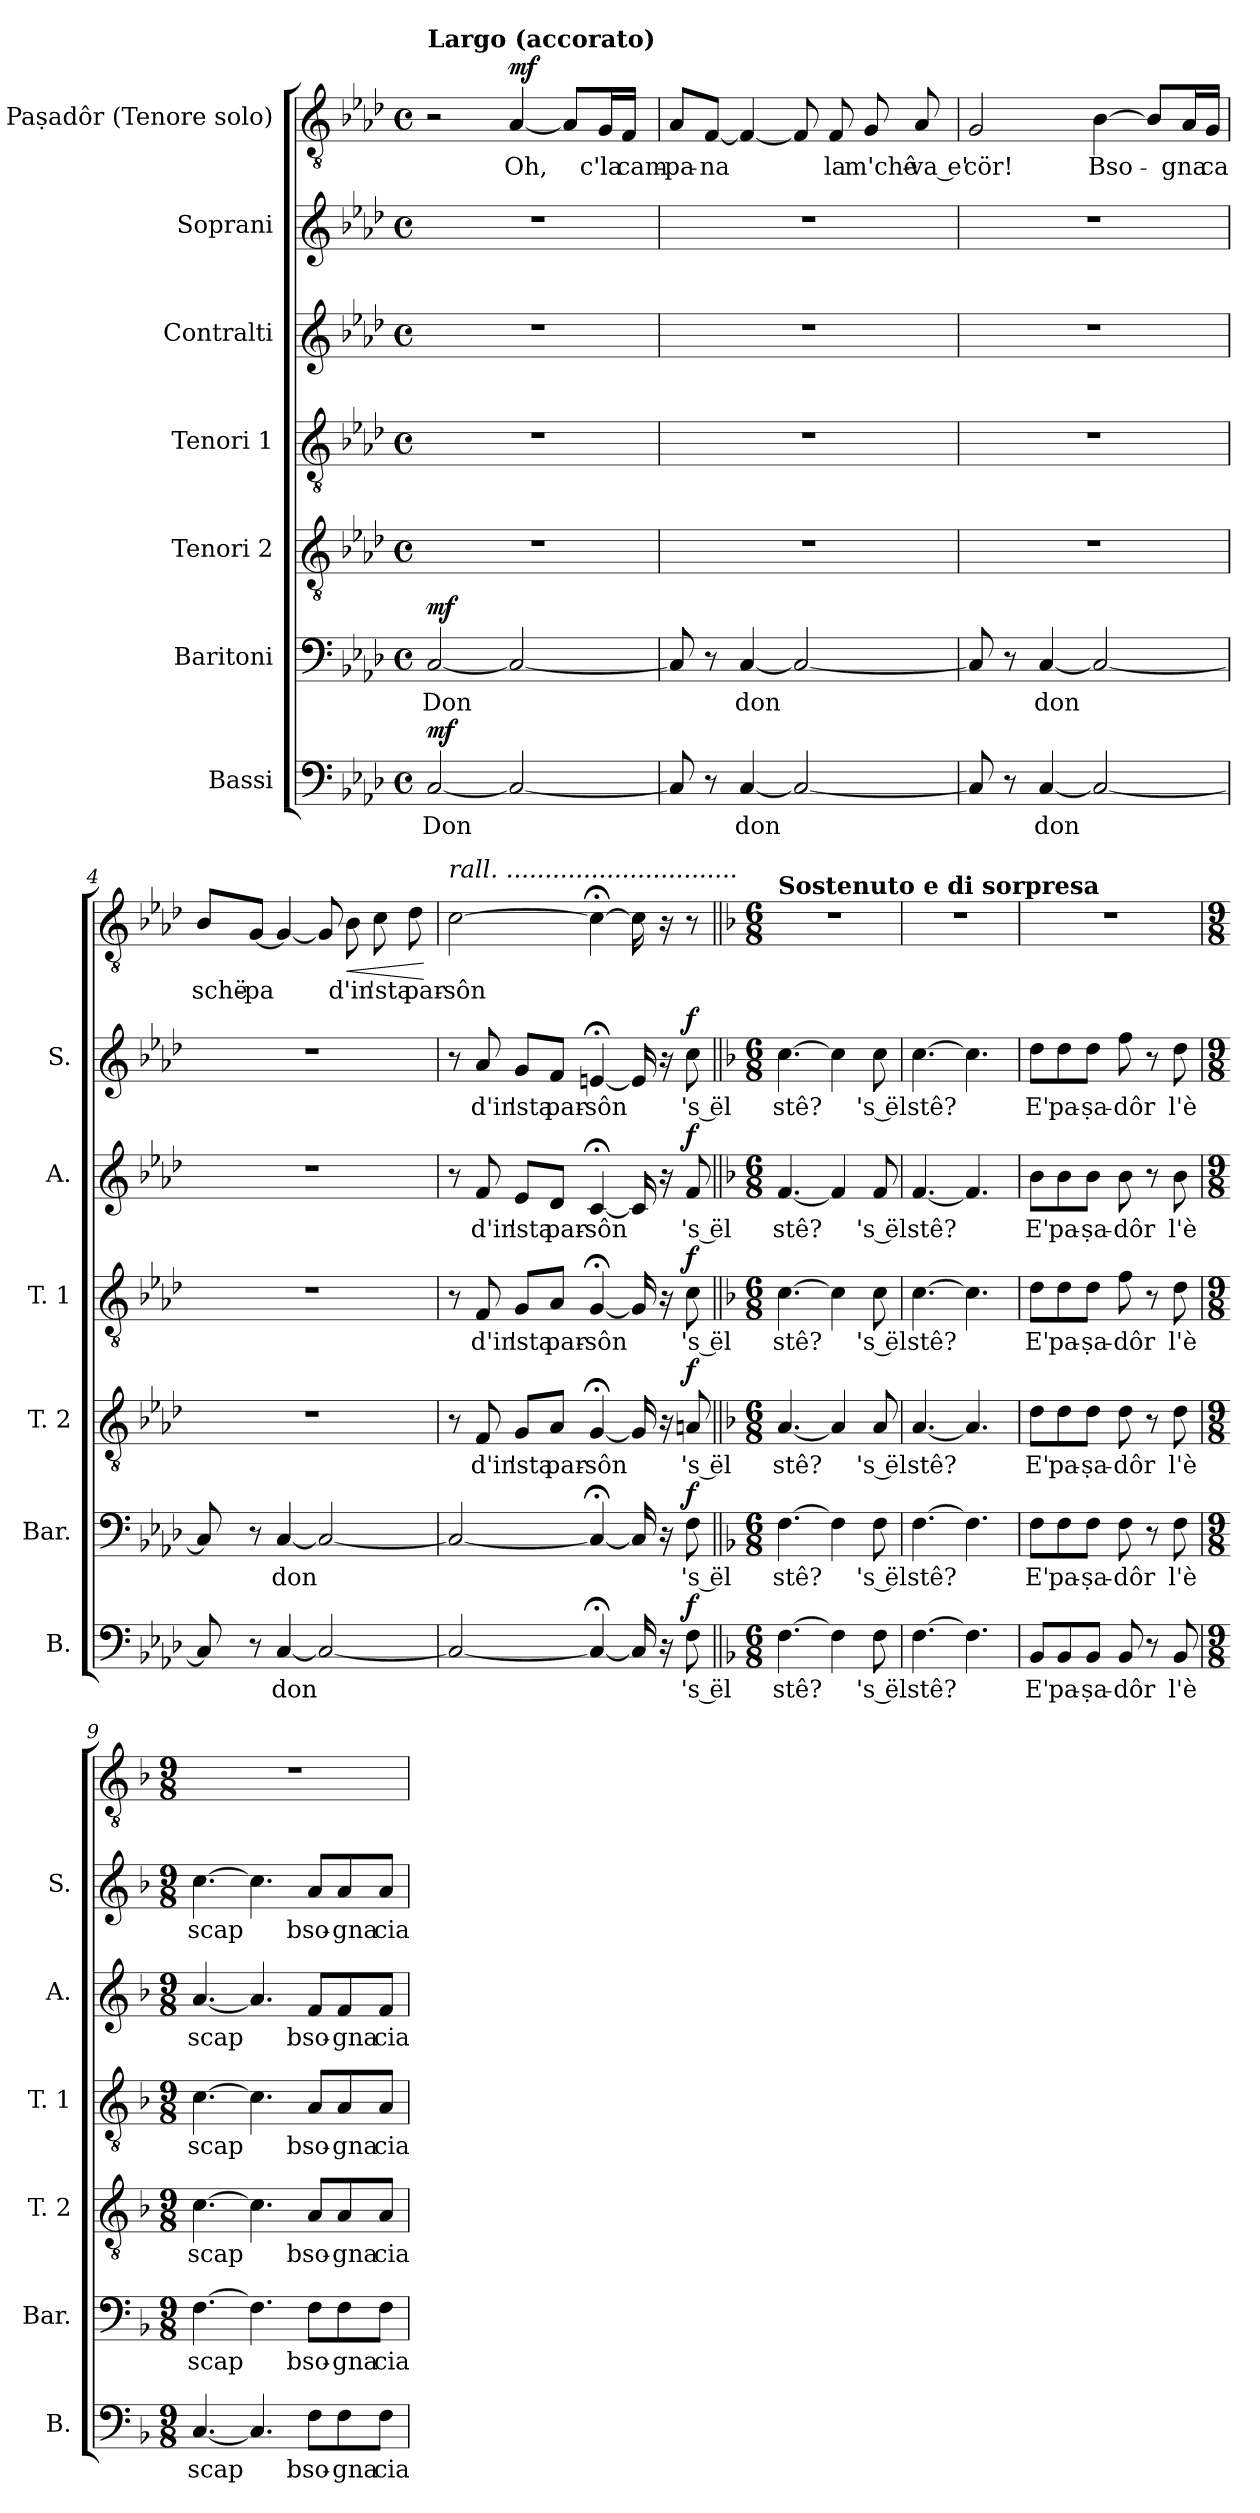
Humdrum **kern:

**kern	**text	**dynam	**kern	**text	**dynam	**kern	**text	**dynam	**kern	**text	**dynam	**kern	**text	**dynam	**kern	**text	**dynam	**kern	**text	**dynam
*part7	*part7	*part7	*part6	*part6	*part6	*part5	*part5	*part5	*part4	*part4	*part4	*part3	*part3	*part3	*part2	*part2	*part2	*part1	*part1	*part1
*staff7	*staff7	*staff7	*staff6	*staff6	*staff6	*staff5	*staff5	*staff5	*staff4	*staff4	*staff4	*staff3	*staff3	*staff3	*staff2	*staff2	*staff2	*staff1	*staff1	*staff1
*I"Bassi	*	*	*I"Baritoni	*	*	*I"Tenori 2	*	*	*I"Tenori 1	*	*	*I"Contralti	*	*	*I"Soprani	*	*	*I"E' Paṣadôr (Tenore solo)	*	*
*I'B.	*	*	*I'Bar.	*	*	*I'T. 2	*	*	*I'T. 1	*	*	*I'A.	*	*	*I'S.	*	*	*	*	*
*clefF4	*	*	*clefF4	*	*	*clefGv2	*	*	*clefGv2	*	*	*clefG2	*	*	*clefG2	*	*	*clefGv2	*	*
*k[b-e-a-d-]	*	*	*k[b-e-a-d-]	*	*	*k[b-e-a-d-]	*	*	*k[b-e-a-d-]	*	*	*k[b-e-a-d-]	*	*	*k[b-e-a-d-]	*	*	*k[b-e-a-d-]	*	*
*M4/4	*	*	*M4/4	*	*	*M4/4	*	*	*M4/4	*	*	*M4/4	*	*	*M4/4	*	*	*M4/4	*	*
*met(c)	*	*	*met(c)	*	*	*met(c)	*	*	*met(c)	*	*	*met(c)	*	*	*met(c)	*	*	*met(c)	*	*
=1	=1	=1	=1	=1	=1	=1	=1	=1	=1	=1	=1	=1	=1	=1	=1	=1	=1	=1	=1	=1
!	!	!	!	!	!	!	!	!	!	!	!	!	!	!	!	!	!	!LO:TX:a:B:t=Largo (accorato)	!	!
!	!LO:LY:b	!LO:DY:b	!	!LO:LY:b	!LO:DY:b	!	!	!	!	!	!	!	!	!	!	!	!	!	!	!
[2C/	Don	mf	[2C/	Don	mf	1r	.	.	1r	.	.	1r	.	.	1r	.	.	2r	.	.
*	*	*	*	*	*	*	*	*	*	*	*	*	*	*	*	*	*	*MM42	*	*
!	!	!	!	!	!	!	!	!	!	!	!	!	!	!	!	!	!	!	!LO:LY:b	!LO:DY:b
2C/_	.	.	2C/_	.	.	.	.	.	.	.	.	.	.	.	.	.	.	[4A-/	Oh,	mf
.	.	.	.	.	.	.	.	.	.	.	.	.	.	.	.	.	.	8A-/L]	.	.
!	!	!	!	!	!	!	!	!	!	!	!	!	!	!	!	!	!	!	!LO:LY:b	!
.	.	.	.	.	.	.	.	.	.	.	.	.	.	.	.	.	.	16G/L	c'la	.
!	!	!	!	!	!	!	!	!	!	!	!	!	!	!	!	!	!	!	!LO:LY:b	!
.	.	.	.	.	.	.	.	.	.	.	.	.	.	.	.	.	.	16F/JJ	cam-	.
=2	=2	=2	=2	=2	=2	=2	=2	=2	=2	=2	=2	=2	=2	=2	=2	=2	=2	=2	=2	=2
!	!	!	!	!	!	!	!	!	!	!	!	!	!	!	!	!	!	!	!LO:LY:b	!
8C/]	.	.	8C/]	.	.	1r	.	.	1r	.	.	1r	.	.	1r	.	.	8A-/L	-pa-	.
!	!	!	!	!	!	!	!	!	!	!	!	!	!	!	!	!	!	!	!LO:LY:b	!
8r	.	.	8r	.	.	.	.	.	.	.	.	.	.	.	.	.	.	[8F/J	-na	.
!	!LO:LY:b	!	!	!LO:LY:b	!	!	!	!	!	!	!	!	!	!	!	!	!	!	!	!
[4C/	don	.	[4C/	don	.	.	.	.	.	.	.	.	.	.	.	.	.	4F/_	.	.
2C/_	.	.	2C/_	.	.	.	.	.	.	.	.	.	.	.	.	.	.	8F/]	.	.
!	!	!	!	!	!	!	!	!	!	!	!	!	!	!	!	!	!	!	!LO:LY:b	!
.	.	.	.	.	.	.	.	.	.	.	.	.	.	.	.	.	.	8F/	la	.
!	!	!	!	!	!	!	!	!	!	!	!	!	!	!	!	!	!	!	!LO:LY:b	!
.	.	.	.	.	.	.	.	.	.	.	.	.	.	.	.	.	.	8G/	m'chê-	.
!	!	!	!	!	!	!	!	!	!	!	!	!	!	!	!	!	!	!	!LO:LY:b	!
.	.	.	.	.	.	.	.	.	.	.	.	.	.	.	.	.	.	8A-/	va e'	.
!!LO:LB:g=z
=3	=3	=3	=3	=3	=3	=3	=3	=3	=3	=3	=3	=3	=3	=3	=3	=3	=3	=3	=3	=3
!	!	!	!	!	!	!	!	!	!	!	!	!	!	!	!	!	!	!	!LO:LY:b	!
8C/]	.	.	8C/]	.	.	1r	.	.	1r	.	.	1r	.	.	1r	.	.	2G/	cör!	.
8r	.	.	8r	.	.	.	.	.	.	.	.	.	.	.	.	.	.	.	.	.
!	!LO:LY:b	!	!	!LO:LY:b	!	!	!	!	!	!	!	!	!	!	!	!	!	!	!	!
[4C/	don	.	[4C/	don	.	.	.	.	.	.	.	.	.	.	.	.	.	.	.	.
!	!	!	!	!	!	!	!	!	!	!	!	!	!	!	!	!	!	!	!LO:LY:b	!
2C/_	.	.	2C/_	.	.	.	.	.	.	.	.	.	.	.	.	.	.	[4B-\	Bso-	.
.	.	.	.	.	.	.	.	.	.	.	.	.	.	.	.	.	.	8B-/L]	.	.
!	!	!	!	!	!	!	!	!	!	!	!	!	!	!	!	!	!	!	!LO:LY:b	!
.	.	.	.	.	.	.	.	.	.	.	.	.	.	.	.	.	.	16A-/L	-gna	.
!	!	!	!	!	!	!	!	!	!	!	!	!	!	!	!	!	!	!	!LO:LY:b	!
.	.	.	.	.	.	.	.	.	.	.	.	.	.	.	.	.	.	16G/JJ	ca	.
=4	=4	=4	=4	=4	=4	=4	=4	=4	=4	=4	=4	=4	=4	=4	=4	=4	=4	=4	=4	=4
!	!	!	!	!	!	!	!	!	!	!	!	!	!	!	!	!	!	!	!LO:LY:b	!
8C/]	.	.	8C/]	.	.	1r	.	.	1r	.	.	1r	.	.	1r	.	.	8B-/L	schë-	.
!	!	!	!	!	!	!	!	!	!	!	!	!	!	!	!	!	!	!	!LO:LY:b	!
8r	.	.	8r	.	.	.	.	.	.	.	.	.	.	.	.	.	.	[8G/J	-pa	.
!	!LO:LY:b	!	!	!LO:LY:b	!	!	!	!	!	!	!	!	!	!	!	!	!	!	!	!
[4C/	don	.	[4C/	don	.	.	.	.	.	.	.	.	.	.	.	.	.	4G/_	.	.
2C/_	.	.	2C/_	.	.	.	.	.	.	.	.	.	.	.	.	.	.	8G/]	.	.
!	!	!	!	!	!	!	!	!	!	!	!	!	!	!	!	!	!	!	!LO:LY:b	!LO:HP:b
.	.	.	.	.	.	.	.	.	.	.	.	.	.	.	.	.	.	8B-\	d'in	<
!	!	!	!	!	!	!	!	!	!	!	!	!	!	!	!	!	!	!	!LO:LY:b	!
.	.	.	.	.	.	.	.	.	.	.	.	.	.	.	.	.	.	8c\	'sta	.
!	!	!	!	!	!	!	!	!	!	!	!	!	!	!	!	!	!	!	!LO:LY:b	!
.	.	.	.	.	.	.	.	.	.	.	.	.	.	.	.	.	.	8d-\	par-	.
.	.	.	.	.	.	.	.	.	.	.	.	.	.	.	.	.	.	.	.	[
!!LO:PB:g=z
=5	=5	=5	=5	=5	=5	=5	=5	=5	=5	=5	=5	=5	=5	=5	=5	=5	=5	=5	=5	=5
!	!	!	!	!	!	!	!	!	!	!	!	!	!	!	!	!	!	!LO:TX:a:i:t=rall. ..............................	!	!
!	!	!	!	!	!	!	!	!	!	!	!	!	!	!	!	!	!	!	!LO:LY:b	!
2C/_	.	.	2C/_	.	.	8r	.	.	8r	.	.	8r	.	.	8r	.	.	[2c\	-sôn	.
!	!	!	!	!	!	!	!LO:LY:b	!	!	!LO:LY:b	!	!	!LO:LY:b	!	!	!LO:LY:b	!	!	!	!
.	.	.	.	.	.	8F/	d'in	.	8F/	d'in	.	8f/	d'in	.	8a-/	d'in	.	.	.	.
!	!	!	!	!	!	!	!LO:LY:b	!	!	!LO:LY:b	!	!	!LO:LY:b	!	!	!LO:LY:b	!	!	!	!
.	.	.	.	.	.	8G/L	'sta	.	8G/L	'sta	.	8e-/L	'sta	.	8g/L	'sta	.	.	.	.
!	!	!	!	!	!	!	!LO:LY:b	!	!	!LO:LY:b	!	!	!LO:LY:b	!	!	!LO:LY:b	!	!	!	!
.	.	.	.	.	.	8A-/J	par-	.	8A-/J	par-	.	8d-/J	par-	.	8f/J	par-	.	.	.	.
!	!	!	!	!	!	!	!LO:LY:b	!	!	!LO:LY:b	!	!	!LO:LY:b	!	!	!LO:LY:b	!	!	!	!
4C;</_	.	.	4C;</_	.	.	[4G;</	-sôn	.	[4G;</	-sôn	.	[4c;</	-sôn	.	[4en;</	-sôn	.	4c;<\_	.	.
16C/]	.	.	16C/]	.	.	16G/]	.	.	16G/]	.	.	16c/]	.	.	16e/]	.	.	16c\]	.	.
16r	.	.	16r	.	.	16r	.	.	16r	.	.	16r	.	.	16r	.	.	16r	.	.
!	!LO:LY:b	!LO:DY:a	!	!LO:LY:b	!LO:DY:a	!	!LO:LY:b	!LO:DY:a	!	!LO:LY:b	!LO:DY:a	!	!LO:LY:b	!LO:DY:a	!	!LO:LY:b	!LO:DY:a	!	!	!
8F\	's ël	f	8F\	's ël	f	8An/	's ël	f	8c\	's ël	f	8f/	's ël	f	8cc\	's ël	f	8r	.	.
!!LO:LB:g=z
=6||	=6||	=6||	=6||	=6||	=6||	=6||	=6||	=6||	=6||	=6||	=6||	=6||	=6||	=6||	=6||	=6||	=6||	=6||	=6||	=6||
*k[b-]	*	*	*k[b-]	*	*	*k[b-]	*	*	*k[b-]	*	*	*k[b-]	*	*	*k[b-]	*	*	*k[b-]	*	*
*M6/8	*	*	*M6/8	*	*	*M6/8	*	*	*M6/8	*	*	*M6/8	*	*	*M6/8	*	*	*M6/8	*	*
!	!	!	!	!	!	!	!	!	!	!	!	!	!	!	!	!	!	!LO:TX:a:B:t=Sostenuto e di sorpresa	!	!
!	!LO:LY:b	!	!	!LO:LY:b	!	!	!LO:LY:b	!	!	!LO:LY:b	!	!	!LO:LY:b	!	!	!LO:LY:b	!	!	!	!
[4.F\	stê?	.	[4.F\	stê?	.	[4.A/	stê?	.	[4.c\	stê?	.	[4.f/	stê?	.	[4.cc\	stê?	.	2.r	.	.
4F\]	.	.	4F\]	.	.	4A/]	.	.	4c\]	.	.	4f/]	.	.	4cc\]	.	.	.	.	.
!	!LO:LY:b	!	!	!LO:LY:b	!	!	!LO:LY:b	!	!	!LO:LY:b	!	!	!LO:LY:b	!	!	!LO:LY:b	!	!	!	!
8F\	's ël	.	8F\	's ël	.	8A/	's ël	.	8c\	's ël	.	8f/	's ël	.	8cc\	's ël	.	.	.	.
=7	=7	=7	=7	=7	=7	=7	=7	=7	=7	=7	=7	=7	=7	=7	=7	=7	=7	=7	=7	=7
!	!LO:LY:b	!	!	!LO:LY:b	!	!	!LO:LY:b	!	!	!LO:LY:b	!	!	!LO:LY:b	!	!	!LO:LY:b	!	!	!	!
[4.F\	stê?	.	[4.F\	stê?	.	[4.A/	stê?	.	[4.c\	stê?	.	[4.f/	stê?	.	[4.cc\	stê?	.	2.r	.	.
4.F\]	.	.	4.F\]	.	.	4.A/]	.	.	4.c\]	.	.	4.f/]	.	.	4.cc\]	.	.	.	.	.
=8	=8	=8	=8	=8	=8	=8	=8	=8	=8	=8	=8	=8	=8	=8	=8	=8	=8	=8	=8	=8
*	*	*	*	*	*	*	*	*	*	*	*	*	*	*	*	*	*	*MM69	*	*
!	!LO:LY:b	!	!	!LO:LY:b	!	!	!LO:LY:b	!	!	!LO:LY:b	!	!	!LO:LY:b	!	!	!LO:LY:b	!	!	!	!
8BB-/L	E'	.	8F\L	E'	.	8d\L	E'	.	8d\L	E'	.	8b-\L	E'	.	8dd\L	E'	.	2.r	.	.
!	!LO:LY:b	!	!	!LO:LY:b	!	!	!LO:LY:b	!	!	!LO:LY:b	!	!	!LO:LY:b	!	!	!LO:LY:b	!	!	!	!
8BB-/	pa-	.	8F\	pa-	.	8d\	pa-	.	8d\	pa-	.	8b-\	pa-	.	8dd\	pa-	.	.	.	.
!	!LO:LY:b	!	!	!LO:LY:b	!	!	!LO:LY:b	!	!	!LO:LY:b	!	!	!LO:LY:b	!	!	!LO:LY:b	!	!	!	!
8BB-/J	-ṣa-	.	8F\J	-ṣa-	.	8d\J	-ṣa-	.	8d\J	-ṣa-	.	8b-\J	-ṣa-	.	8dd\J	-ṣa-	.	.	.	.
!	!LO:LY:b	!	!	!LO:LY:b	!	!	!LO:LY:b	!	!	!LO:LY:b	!	!	!LO:LY:b	!	!	!LO:LY:b	!	!	!	!
8BB-/	-dôr	.	8F\	-dôr	.	8d\	-dôr	.	8f\	-dôr	.	8b-\	-dôr	.	8ff\	-dôr	.	.	.	.
8r	.	.	8r	.	.	8r	.	.	8r	.	.	8r	.	.	8r	.	.	.	.	.
!	!LO:LY:b	!	!	!LO:LY:b	!	!	!LO:LY:b	!	!	!LO:LY:b	!	!	!LO:LY:b	!	!	!LO:LY:b	!	!	!	!
8BB-/	l'è	.	8F\	l'è	.	8d\	l'è	.	8d\	l'è	.	8b-\	l'è	.	8dd\	l'è	.	.	.	.
=9	=9	=9	=9	=9	=9	=9	=9	=9	=9	=9	=9	=9	=9	=9	=9	=9	=9	=9	=9	=9
*M9/8	*	*	*M9/8	*	*	*M9/8	*	*	*M9/8	*	*	*M9/8	*	*	*M9/8	*	*	*M9/8	*	*
!	!LO:LY:b	!	!	!LO:LY:b	!	!	!LO:LY:b	!	!	!LO:LY:b	!	!	!LO:LY:b	!	!	!LO:LY:b	!	!	!	!
[4.C/	scap	.	[4.F\	scap	.	[4.c\	scap	.	[4.c\	scap	.	[4.a/	scap	.	[4.cc\	scap	.	8%9r	.	.
4.C/]	.	.	4.F\]	.	.	4.c\]	.	.	4.c\]	.	.	4.a/]	.	.	4.cc\]	.	.	.	.	.
!	!LO:LY:b	!	!	!LO:LY:b	!	!	!LO:LY:b	!	!	!LO:LY:b	!	!	!LO:LY:b	!	!	!LO:LY:b	!	!	!	!
8F\L	bso-	.	8F\L	bso-	.	8A/L	bso-	.	8A/L	bso-	.	8f/L	bso-	.	8a/L	bso-	.	.	.	.
!	!LO:LY:b	!	!	!LO:LY:b	!	!	!LO:LY:b	!	!	!LO:LY:b	!	!	!LO:LY:b	!	!	!LO:LY:b	!	!	!	!
8F\	-gna	.	8F\	-gna	.	8A/	-gna	.	8A/	-gna	.	8f/	-gna	.	8a/	-gna	.	.	.	.
!	!LO:LY:b	!	!	!LO:LY:b	!	!	!LO:LY:b	!	!	!LO:LY:b	!	!	!LO:LY:b	!	!	!LO:LY:b	!	!	!	!
8F\J	cia-	.	8F\J	cia-	.	8A/J	cia-	.	8A/J	cia-	.	8f/J	cia-	.	8a/J	cia-	.	.	.	.
=	=	=	=	=	=	=	=	=	=	=	=	=	=	=	=	=	=	=	=	=
*-	*-	*-	*-	*-	*-	*-	*-	*-	*-	*-	*-	*-	*-	*-	*-	*-	*-	*-	*-	*-
